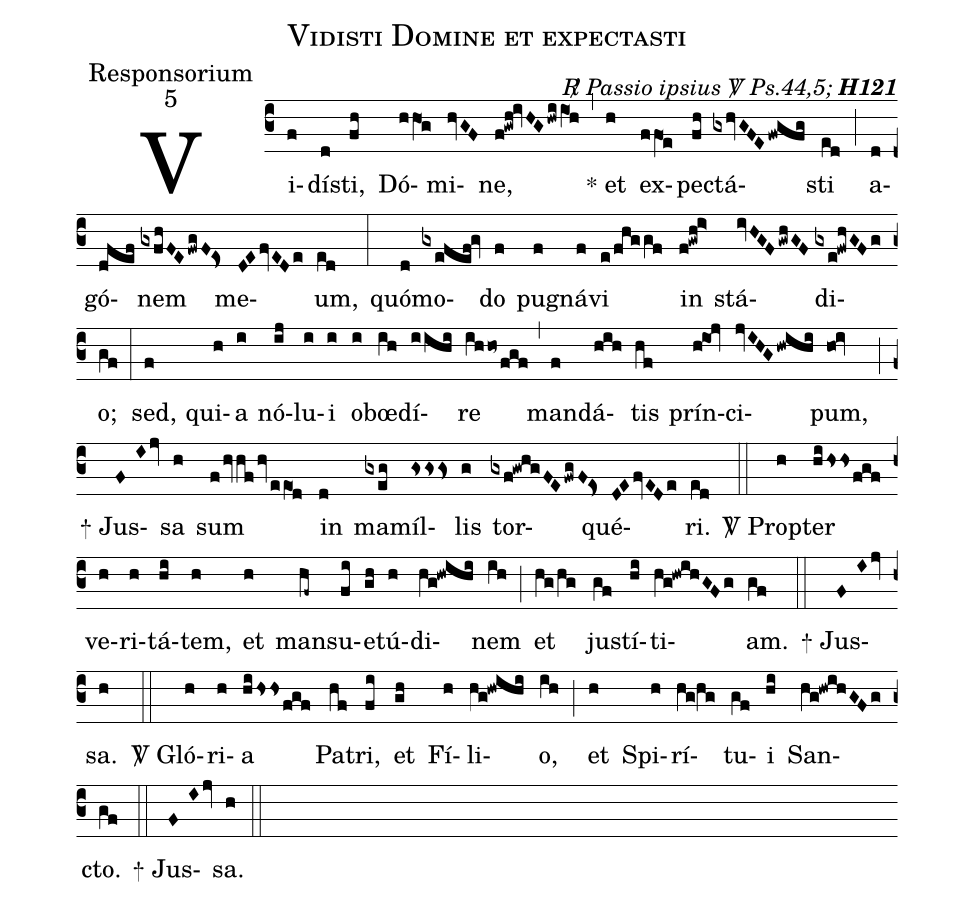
name:Vidisti Domine et expectasti;
office-part:Responsorium;
mode:5;
commentary:{\itshape\mdseries \Rbar\  Passio ipsius \Vbar\  Ps.44,5;\/} {\bfseries H121};
%%
(c3) Vi(f)dí(d)sti,(fh) Dó(hhO1g)mi(hvGF)ne,(f!gwh!ivHGhwiiO1h) (,)
<sp>*</sp> et(h) ex(ffO1e)pe(fh)ctá(gxhvGFEfwgfg)sti(ed) (;)
a(d)gó(dfef)nem(gxfhFEfwgF!es<) me(DEfvEDe)um,(ed) (:)
quó(d)mo(gxefef!gv)do(f) pu(f)gná(f)vi(e/fhggf) in(f!gwh!i>) stá(ivHGFgwhGF)di(gxe!fwhGFg)o;(gf) (:)
sed,(f) qui(h)a(i) nó(ij)lu(i)i(i) ob(i)œ(ih)dí(iihi)re(ihho~fgf) (,)
man(f)dá(hih)tis(hf) prín(h!io1!jv)ci(jvIHGhwihi)pum,(ho0!iv) (;)
<sp>+</sp> Jus(FIjv)sa(h) sum(fhvhfhveeO1d) in(d) ma(gxeg)míl(Gsss<)lis(g) tor(gxf!gwhgFEfwgF!es<)qué(DEfvEDe)ri.(ed) (::)
<sp>V/</sp> Prop(h)ter(hiHssfgf) ve(h)ri(h)tá(hi)tem,(h) et(h) man(hf~)su(fi)e(gh)tú(h)di(hg!hwihi)nem(ih) (;)
et(hg/hg) ju(gf)stí(hi)ti(hg!hwihGFg)am.(gf) (::)
<sp>+</sp> Jus(FIjv)sa.(h) (::)
 <sp>V/</sp> Gló(h)ri(h)a(hihssfgf) Pa(hf)tri,(fi) et(gh) Fí(h)li(hg!hwihi)o,(ih) (;)
et(h) Spi(h)rí(hg/0hg)tu(gf)i(hi) San(hg!hwihGFg)cto.(gf) (::)
<sp>+</sp> Jus(FIjv)sa.(h) (::)
